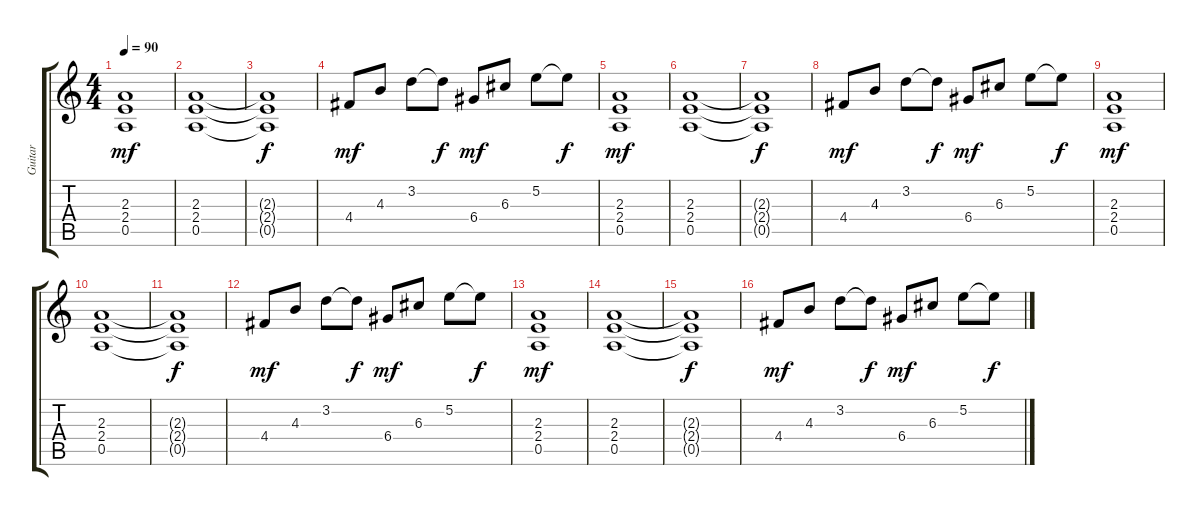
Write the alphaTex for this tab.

\track ("Guitar" "Guitar") {instrument overdrivenguitar}
\staff {score tabs}
\tuning (E4 B3 G3 D3 A2 E2) {hide}
\ts (4 4)
\tempo 90
\clef g2
\ks c
(2.3 2.4 0.5).1{dy mf} |
(2.3 2.4 0.5).1 |
(2.3{t} 2.4{t} 0.5{t}).1{dy f} |
4.4.8{dy mf} 4.3.8 3.2.8 3.2{t}.8{dy f} 6.4.8{dy mf} 6.3.8 5.2.8 5.2{t}.8{dy f} |
(2.3 2.4 0.5).1{dy mf} |
(2.3 2.4 0.5).1 |
(2.3{t} 2.4{t} 0.5{t}).1{dy f} |
4.4.8{dy mf} 4.3.8 3.2.8 3.2{t}.8{dy f} 6.4.8{dy mf} 6.3.8 5.2.8 5.2{t}.8{dy f} |
(2.3 2.4 0.5).1{dy mf} |
(2.3 2.4 0.5).1 |
(2.3{t} 2.4{t} 0.5{t}).1{dy f} |
4.4.8{dy mf} 4.3.8 3.2.8 3.2{t}.8{dy f} 6.4.8{dy mf} 6.3.8 5.2.8 5.2{t}.8{dy f} |
(2.3 2.4 0.5).1{dy mf} |
(2.3 2.4 0.5).1 |
(2.3{t} 2.4{t} 0.5{t}).1{dy f} |
4.4.8{dy mf} 4.3.8 3.2.8 3.2{t}.8{dy f} 6.4.8{dy mf} 6.3.8 5.2.8 5.2{t}.8{dy f}
